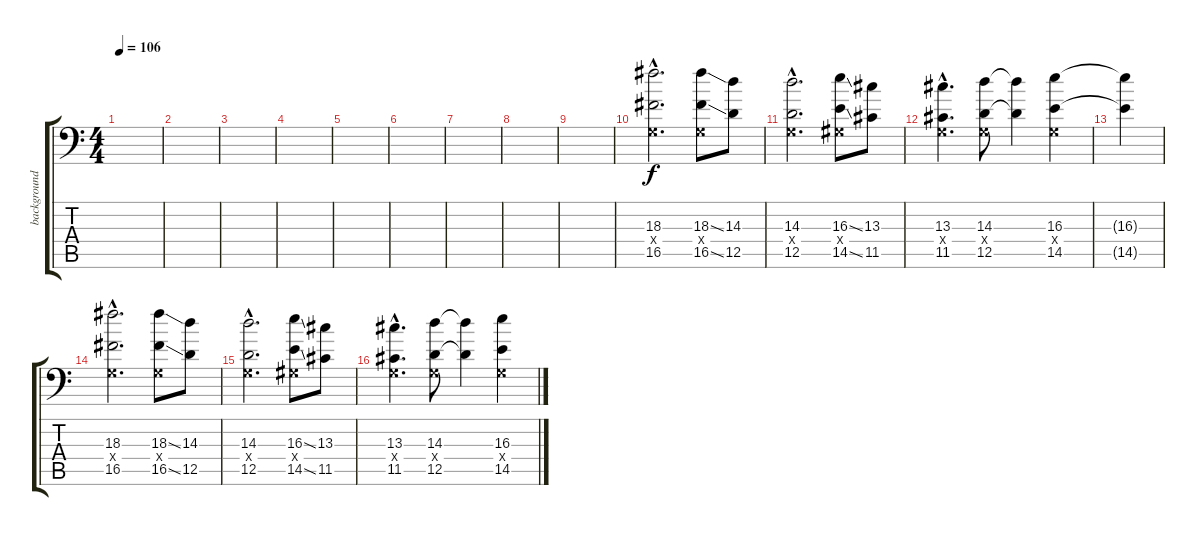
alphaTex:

\track ("background guitar- somebody" "background") {instrument overdrivenguitar}
\staff {score tabs}
\tuning (A3 E3 C3 G2 D2 A1) {hide}
\ts (4 4)
\tempo 106
\clef f4
\ks c
|
|
|
|
|
|
|
|
|
(18.3{hac} 0.4{hac x} 16.5{hac}).2{d} (18.3{ss} 0.4{x} 16.5{ss}).8 (14.3 12.5).8 |
(14.3{hac} 0.4{hac x} 12.5{hac}).2{d} (16.3{ss} 1.4{x} 14.5{ss}).8 (13.3 11.5).8 |
(13.3{hac} 0.4{hac x} 11.5{hac}).4{d} (14.3 0.4{x} 12.5).8 (14.3{t} 12.5{t}).4 (16.3 0.4{x} 14.5).4 |
(16.3{t} 14.5{t}).4 |
(18.3{hac} 0.4{hac x} 16.5{hac}).2{d} (18.3{ss} 0.4{x} 16.5{ss}).8 (14.3 12.5).8 |
(14.3{hac} 0.4{hac x} 12.5{hac}).2{d} (16.3{ss} 1.4{x} 14.5{ss}).8 (13.3 11.5).8 |
(13.3{hac} 0.4{hac x} 11.5{hac}).4{d} (14.3 0.4{x} 12.5).8 (14.3{t} 12.5{t}).4 (16.3 0.4{x} 14.5).4
